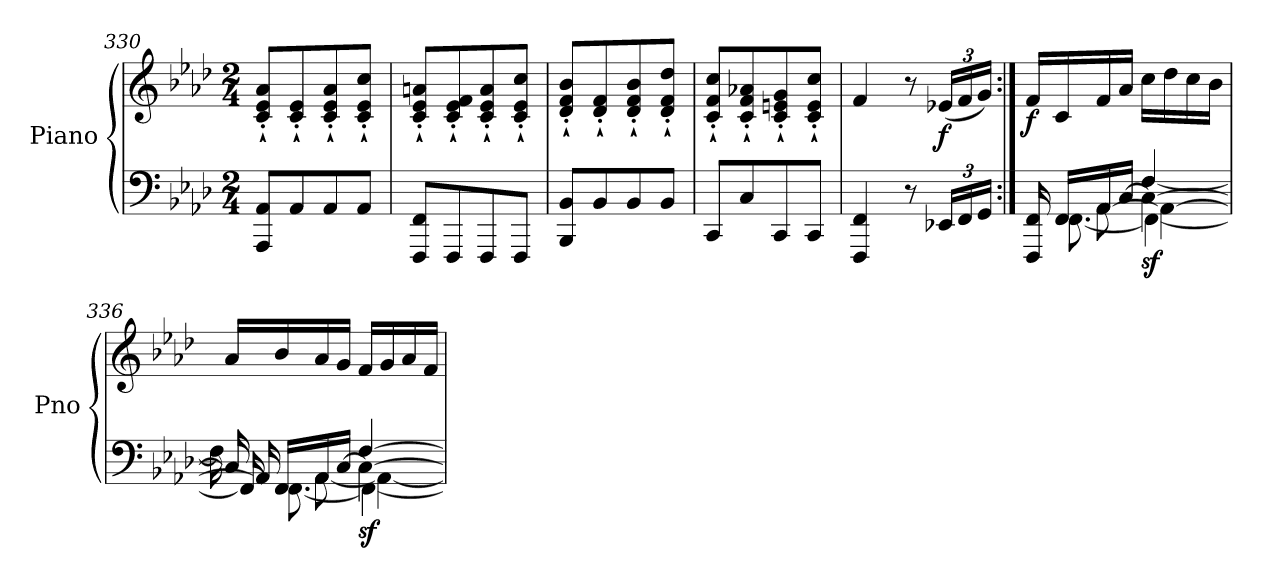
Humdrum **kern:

**kern	**kern	**dynam
*part1	*part1	*part1
*staff2	*staff1	*staff1/2
*I"Piano	*	*
*I'Pno	*	*
*clefF4	*clefG2	*
*k[b-e-a-d-]	*k[b-e-a-d-]	*
*A-:	*A-:	*
*M2/4	*M2/4	*
=330	=330	=330
8AAA-/ 8AA-/L	8c/`' 8e-/`' 8a-/`'L	.
8AA-/	8c/`' 8e-/`'	.
8AA-/	8c/`' 8e-/`' 8a-/`'	.
8AA-/J	8c/`' 8e-/`' 8cc/`'J	.
=331	=331	=331
8FFF/ 8FF/L	8c/`' 8e-/`' 8an/`'L	.
8FFF/	8c/`' 8e-/`' 8f/`'	.
8FFF/	8c/`' 8e-/`' 8a/`'	.
8FFF/J	8c/`' 8e-/`' 8cc/`'J	.
=332	=332	=332
8BBB-/ 8BB-/L	8d-/`' 8f/`' 8b-/`'L	.
8BB-/	8d-/`' 8f/`'	.
8BB-/	8d-/`' 8f/`' 8b-/`'	.
8BB-/J	8d-/`' 8f/`' 8dd-/`'J	.
=333	=333	=333
8CC/L	8c/`' 8f/`' 8cc/`'L	.
8C/	8c/`' 8f/`' 8a-X/`'	.
8CC/	8c/`' 8en/`' 8g/`'	.
8CC/J	8c/`' 8e/`' 8cc/`'J	.
=334	=334	=334
4FFF/ 4FF/	4f/	.
8r	8r	.
*Xbrackettup	*Xbrackettup	*
!	!	!LO:DY:b
24EE-X/LL	(24e-X/LL	f
24FF/	24f/	.
24GG/JJ	24g/JJ)	.
!!LO:PB:g=z
=335:|!	=335:|!	=335:|!
*^	*	*
*	*^	*	*
*	*	*^	*	*
!	!	!	!	!	!LO:DY:b
16FFF/ 16FF/	16ryy	8ryy	4ryy	16f/LL	f
16FF/LL	[8.FF\	.	.	16c/	.
16AA-/	.	[8AA-\	.	16f/	.
[16C/JJ	.	.	.	16a-/JJ	.
!	!	!	!	!	!LO:DY:b=2
4C\_	4FF\_	4AA-\_	[4F/	16cc\LL	sf
.	.	.	.	16dd-\	.
.	.	.	.	16cc\	.
.	.	.	.	16b-\JJ	.
=336	=336	=336	=336	=336	=336
16C]	16FF/]	16AA-]	16F]	16a-/LL	.
16FF/LL	[8.FF\	8.ryy	16ryy	16b-/	.
16AA-/	.	.	[8AA-\	16a-/	.
[16C/JJ	.	.	.	16g/JJ	.
!	!	!	!	!	!LO:DY:b=2
4C\_	4FF\_	[4F/	4AA-\_	16f/LL	sf
.	.	.	.	16g/	.
.	.	.	.	16a-/	.
.	.	.	.	16f/JJ	.
*v	*v	*v	*v	*	*
=	=	=
*-	*-	*-
